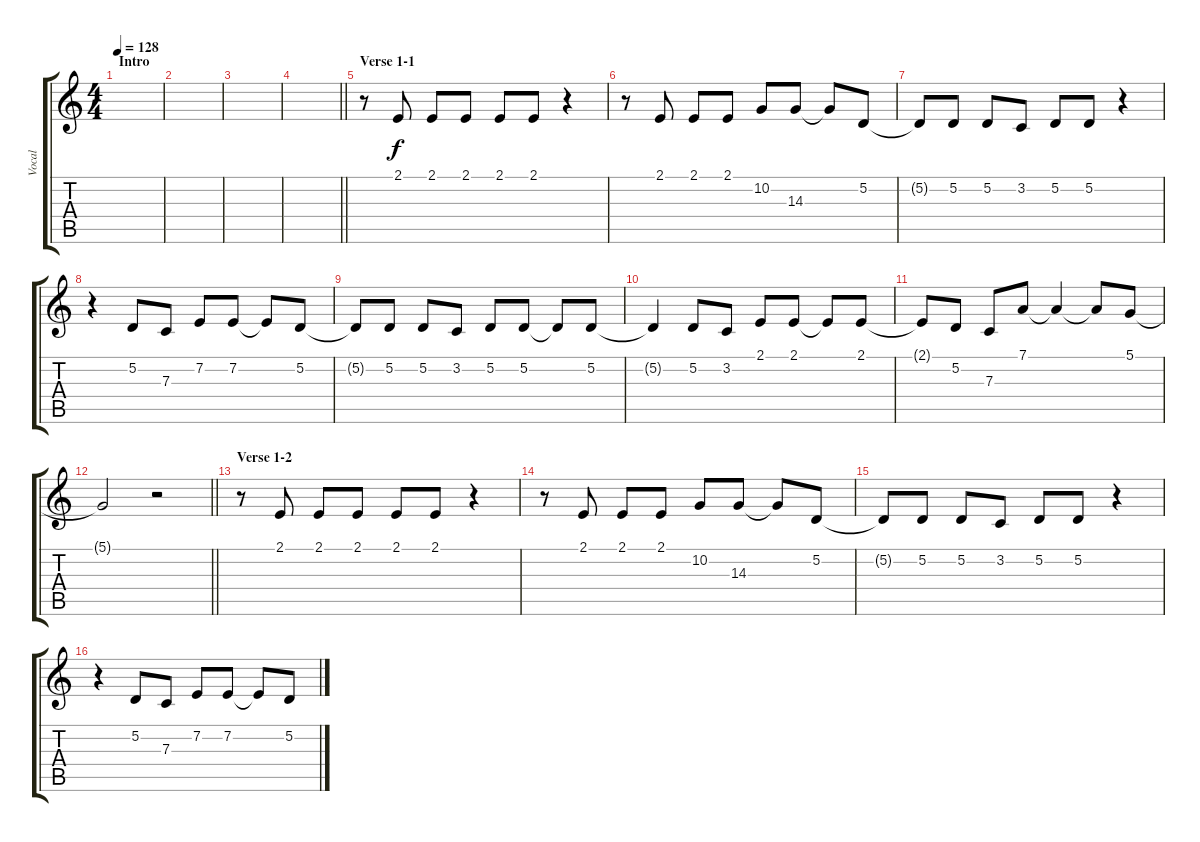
\track ("Vocal" "Vocal") {instrument lead6voice}
\staff {score tabs}
\tuning (D4 A3 F3 C3 G2 C2) {hide}
\ts (4 4)
\section ("" "Intro")
\tempo 128
\clef g2
\ks c
|
|
|
\barLineRight lightlight
|
\section ("" "Verse 1-1")
r.8 2.1.8 2.1.8 2.1.8 2.1.8 2.1.8 r.4 |
r.8 2.1.8 2.1.8 2.1.8 10.2.8 14.3.8 14.3{t}.8 5.2.8 |
5.2{t}.8 5.2.8 5.2.8 3.2.8 5.2.8 5.2.8 r.4 |
r.4 5.2.8 7.3.8 7.2.8 7.2.8 7.2{t}.8 5.2.8 |
5.2{t}.8 5.2.8 5.2.8 3.2.8 5.2.8 5.2.8 5.2{t}.8 5.2.8 |
5.2{t}.4 5.2.8 3.2.8 2.1.8 2.1.8 2.1{t}.8 2.1.8 |
2.1{t}.8 5.2.8 7.3.8 7.1.8 7.1{t}.4 7.1{t}.8 5.1.8 |
\barLineRight lightlight
5.1{t}.2 r.2 |
\section ("" "Verse 1-2")
r.8 2.1.8 2.1.8 2.1.8 2.1.8 2.1.8 r.4 |
r.8 2.1.8 2.1.8 2.1.8 10.2.8 14.3.8 14.3{t}.8 5.2.8 |
5.2{t}.8 5.2.8 5.2.8 3.2.8 5.2.8 5.2.8 r.4 |
r.4 5.2.8 7.3.8 7.2.8 7.2.8 7.2{t}.8 5.2.8
